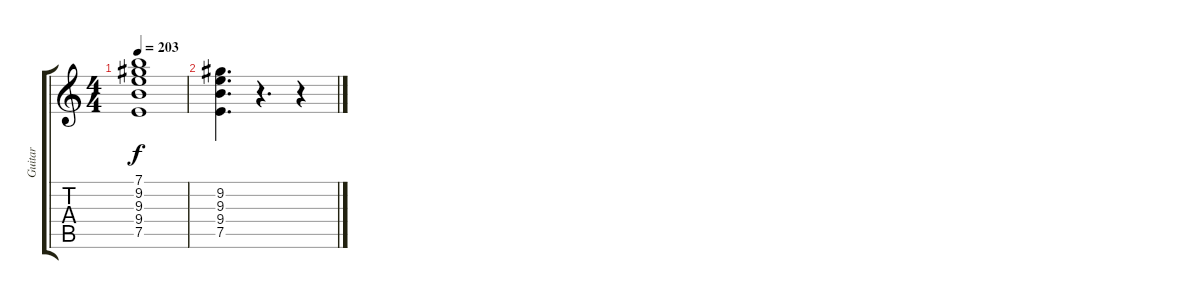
\track ("Guitar" "Guitar") {instrument electricguitarclean}
\staff {score tabs}
\tuning (E4 B3 G3 D3 A2 E2) {hide}
\ts (4 4)
\tempo 203
\clef g2
\ks c
(7.1{t} 9.2{t} 9.3{t} 9.4{t} 7.5{t}).1{dy f} |
(9.2 9.3 9.4 7.5).4{d} r.4{d} r.4
